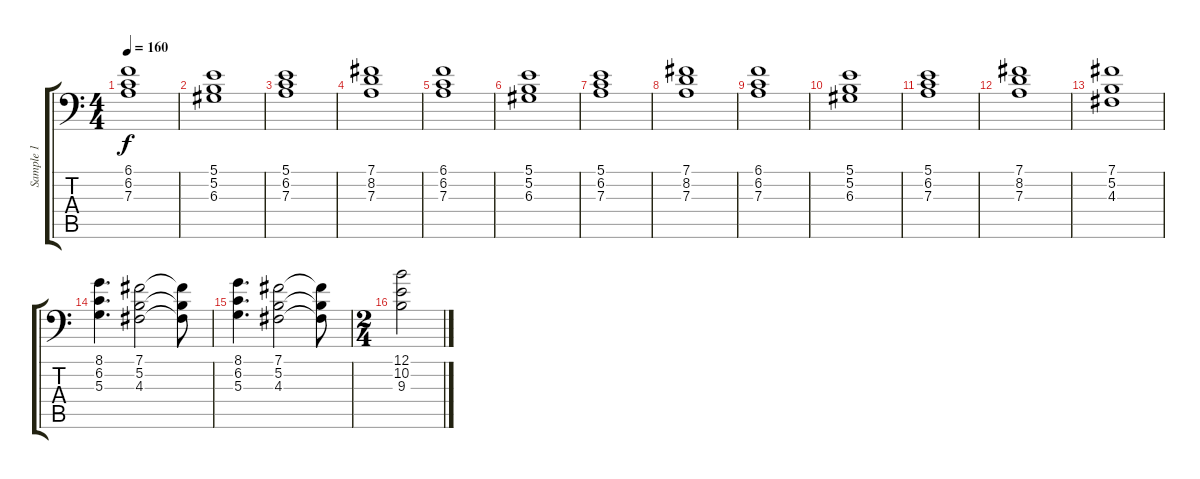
\track ("Sample 1" "Sample 1") {instrument choiraahs}
\staff {score tabs}
\tuning (B3 Gb3 D3 A2 E2 A1) {hide}
\ts (4 4)
\tempo 160
\clef f4
\ks c
(6.1 6.2 7.3).1{dy f} |
(5.1 5.2 6.3).1 |
(5.1 6.2 7.3).1 |
(7.1 8.2 7.3).1 |
(6.1 6.2 7.3).1 |
(5.1 5.2 6.3).1 |
(5.1 6.2 7.3).1 |
(7.1 8.2 7.3).1 |
(6.1 6.2 7.3).1 |
(5.1 5.2 6.3).1 |
(5.1 6.2 7.3).1 |
(7.1 8.2 7.3).1 |
(7.1 5.2 4.3).1 |
(8.1 6.2 5.3).4{d} (7.1 5.2 4.3).2 (7.1{t} 5.2{t} 4.3{t}).8 |
(8.1 6.2 5.3).4{d} (7.1 5.2 4.3).2 (7.1{t} 5.2{t} 4.3{t}).8 |
\ts (2 4)
(12.1 10.2 9.3).2
